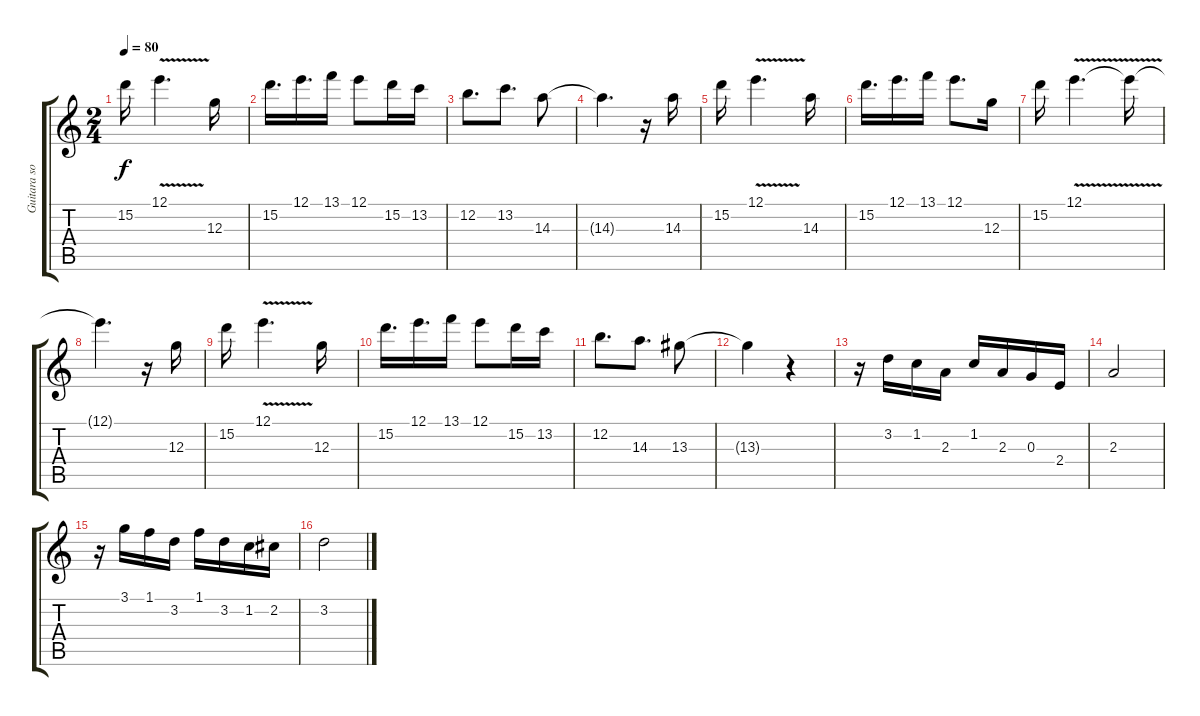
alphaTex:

\track ("Guitara solo" "Guitara so") {instrument electricguitarjazz}
\staff {score tabs}
\tuning (E4 B3 G3 D3 A2 E2) {hide}
\ts (2 4)
\tempo 80
\clef g2
\ks aminor
15.2.16{dy f} 12.1{v}.4{d} 12.3.16 |
15.2.16{d} 12.1.16{d} 13.1.16 12.1.8 15.2.16 13.2.16 |
12.2.8{d} 13.2.8{d} 14.3.8 |
14.3{t}.4{d} r.16 14.3.16 |
15.2.16 12.1{v}.4{d} 14.3.16 |
15.2.16{d} 12.1.16{d} 13.1.16 12.1.8{d} 12.3.16 |
15.2.16 12.1{v}.4{d} 12.1{t}.16 |
12.1{t}.4{d} r.16 12.3.16 |
15.2.16 12.1{v}.4{d} 12.3.16 |
15.2.16{d} 12.1.16{d} 13.1.16 12.1.8 15.2.16 13.2.16 |
12.2.8{d} 14.3.8{d} 13.3.8 |
13.3{t}.4 r.4 |
r.16 3.2.16{instrument electricguitarjazz} 1.2.16 2.3.16 1.2.16 2.3.16 0.3.16 2.4.16 |
2.3.2 |
r.16 3.1.16 1.1.16 3.2.16 1.1.16 3.2.16 1.2.16 2.2.16 |
3.2.2
